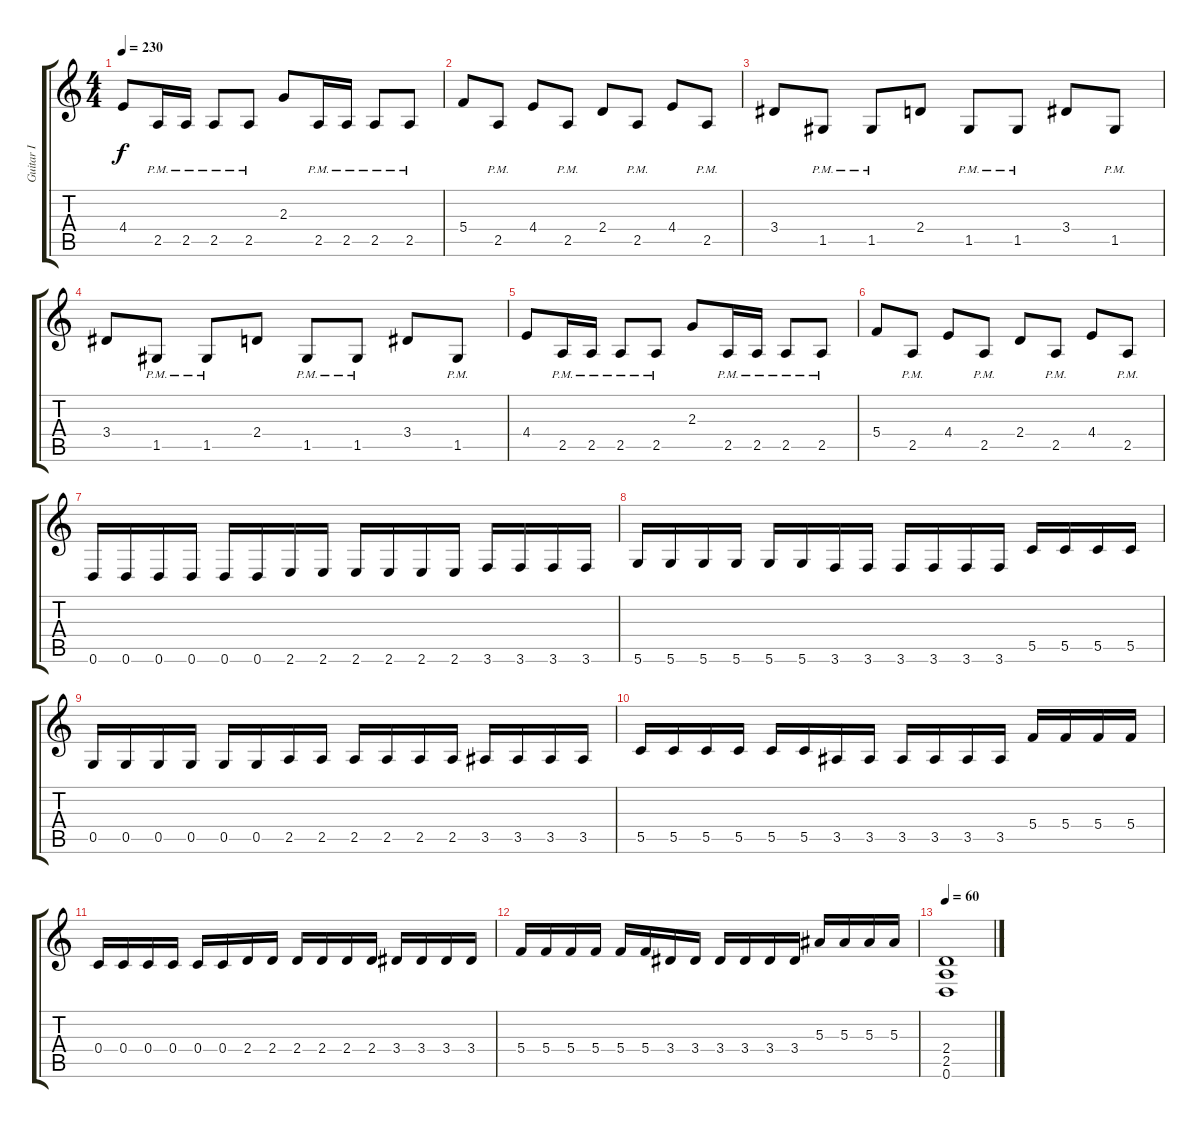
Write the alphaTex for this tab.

\track ("Guitar I" "Guitar I") {instrument distortionguitar}
\staff {score tabs}
\tuning (D4 A3 F3 C3 G2 D2) {hide}
\ts (4 4)
\tempo 230
\clef g2
\ks c
4.4.8{dy f} 2.5{pm}.16 2.5{pm}.16 2.5{pm}.8 2.5{pm}.8 2.3.8 2.5{pm}.16 2.5{pm}.16 2.5{pm}.8 2.5{pm}.8 |
5.4.8 2.5{pm}.8 4.4.8 2.5{pm}.8 2.4.8 2.5{pm}.8 4.4.8 2.5{pm}.8 |
3.4.8 1.5{pm}.8 1.5{pm}.8 2.4.8 1.5{pm}.8 1.5{pm}.8 3.4.8 1.5{pm}.8 |
3.4.8 1.5{pm}.8 1.5{pm}.8 2.4.8 1.5{pm}.8 1.5{pm}.8 3.4.8 1.5{pm}.8 |
4.4.8 2.5{pm}.16 2.5{pm}.16 2.5{pm}.8 2.5{pm}.8 2.3.8 2.5{pm}.16 2.5{pm}.16 2.5{pm}.8 2.5{pm}.8 |
5.4.8 2.5{pm}.8 4.4.8 2.5{pm}.8 2.4.8 2.5{pm}.8 4.4.8 2.5{pm}.8 |
0.6.16 0.6.16 0.6.16 0.6.16 0.6.16 0.6.16 2.6.16 2.6.16 2.6.16 2.6.16 2.6.16 2.6.16 3.6.16 3.6.16 3.6.16 3.6.16 |
5.6.16 5.6.16 5.6.16 5.6.16 5.6.16 5.6.16 3.6.16 3.6.16 3.6.16 3.6.16 3.6.16 3.6.16 5.5.16 5.5.16 5.5.16 5.5.16 |
0.5.16 0.5.16 0.5.16 0.5.16 0.5.16 0.5.16 2.5.16 2.5.16 2.5.16 2.5.16 2.5.16 2.5.16 3.5.16 3.5.16 3.5.16 3.5.16 |
5.5.16 5.5.16 5.5.16 5.5.16 5.5.16 5.5.16 3.5.16 3.5.16 3.5.16 3.5.16 3.5.16 3.5.16 5.4.16 5.4.16 5.4.16 5.4.16 |
0.4.16 0.4.16 0.4.16 0.4.16 0.4.16 0.4.16 2.4.16 2.4.16 2.4.16 2.4.16 2.4.16 2.4.16 3.4.16 3.4.16 3.4.16 3.4.16 |
5.4.16 5.4.16 5.4.16 5.4.16 5.4.16 5.4.16 3.4.16 3.4.16 3.4.16 3.4.16 3.4.16 3.4.16 5.3.16 5.3.16 5.3.16 5.3.16 |
\tempo 60
(2.4 2.5 0.6).1
